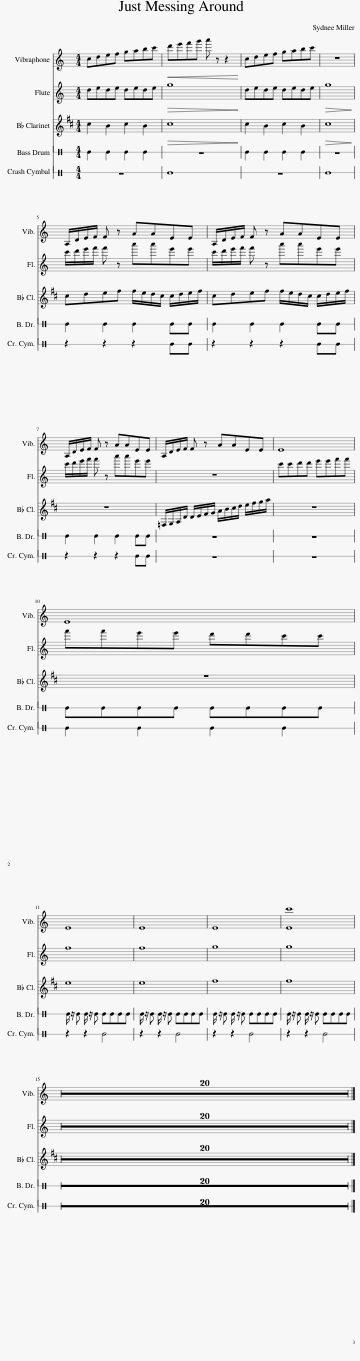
X:1
%%score 1 2 3 4 5
L:1/8
M:4/4
I:linebreak $
K:C
V:1 treble
V:2 treble
V:3 treble transpose=-2
V:4 perc stafflines=1
K:none
V:5 perc stafflines=1
K:none
V:1
 cdef gabc' |!<(! d'e'f'g' a' z z2!<)! | cdef gabc' | z8 |$ A,/D/E/F/ F z AAEE | %5
 A,/D/E/F/ F z AAEE |$ A,/D/E/F/ F z AAEE | A,/D/E/F/ F z AAEE | E8 |$ E8 |$ %10
 E8 | E8 | E8 | [Ec']8 |$ z8 | %15
 z8 | z8 | z8 | z8 | z8 | %20
 z8 | z8 | z8 | z8 | z8 | %25
 z8 | z8 | z8 | z8 | z8 | %30
 z8 | z8 | z8 | z8 |] %34
V:2
 dede dede |!>(! g8!>)! | dede dede |!>(! g8!>)! |$ c'/d'/e'/f'/ f' z a'a'e'e' | %5
 c'/d'/e'/f'/ f' z a'a'e'e' |$ c'/d'/e'/f'/ f' z a'a'e'e' | z8 | c'c'd'd' e'e'f'f' |$ f'f'e'e' d'd'c'c' |$ %10
 f8 | f8 | g8 | g8 |$ z8 | %15
 z8 | z8 | z8 | z8 | z8 | %20
 z8 | z8 | z8 | z8 | z8 | %25
 z8 | z8 | z8 | z8 | z8 | %30
 z8 | z8 | z8 | z8 |] %34
V:3
[K:D] c2 B2 c2 B2 |!>(! c8!>)! | c2 B2 c2 B2 |!>(! c8!>)! |$ cdef f/e/d/c/ c/d/e/f/ | %5
 cdef f/e/d/c/ c/d/e/f/ |$ z8 | =F,/G,/A,/D/ D/E/F/G/ A/B/c/d/ e/f/g/a/ | z8 |$ z8 |$ %10
 e8 | e8 | f8 | f8 |$ z8 | %15
 z8 | z8 | z8 | z8 | z8 | %20
 z8 | z8 | z8 | z8 | z8 | %25
 z8 | z8 | z8 | z8 | z8 | %30
 z8 | z8 | z8 | z8 |] %34
V:4
 E2 E2 E2 E2 | z8 | E2 E2 E2 E2 | z8 |$ E2 E2 E2 EE | %5
 E2 E2 E2 EE |$ E2 E2 E2 EE | z8 | z8 |$ EEEE EEEE |$ %10
 E/ z/ E E/ z/ E EEEE | E/ z/ E E/ z/ E EEEE | E/ z/ E E/ z/ E EEEE | E/ z/ E E/ z/ E EEEE |$ z8 | %15
 z8 | z8 | z8 | z8 | z8 | %20
 z8 | z8 | z8 | z8 | z8 | %25
 z8 | z8 | z8 | z8 | z8 | %30
 z8 | z8 | z8 | z8 |] %34
V:5
 z8 | E8 | z8 | E8 |$ z2 z2 z2 EE | %5
 z2 z2 z2 EE |$ z2 z2 z2 EE | z8 | z8 |$ E2 E2 E2 E2 |$ %10
 z2 z2 E4 | z2 z2 E4 | z2 z2 E4 | z2 z2 E4 |$ z8 | %15
 z8 | z8 | z8 | z8 | z8 | %20
 z8 | z8 | z8 | z8 | z8 | %25
 z8 | z8 | z8 | z8 | z8 | %30
 z8 | z8 | z8 | z8 |] %34
